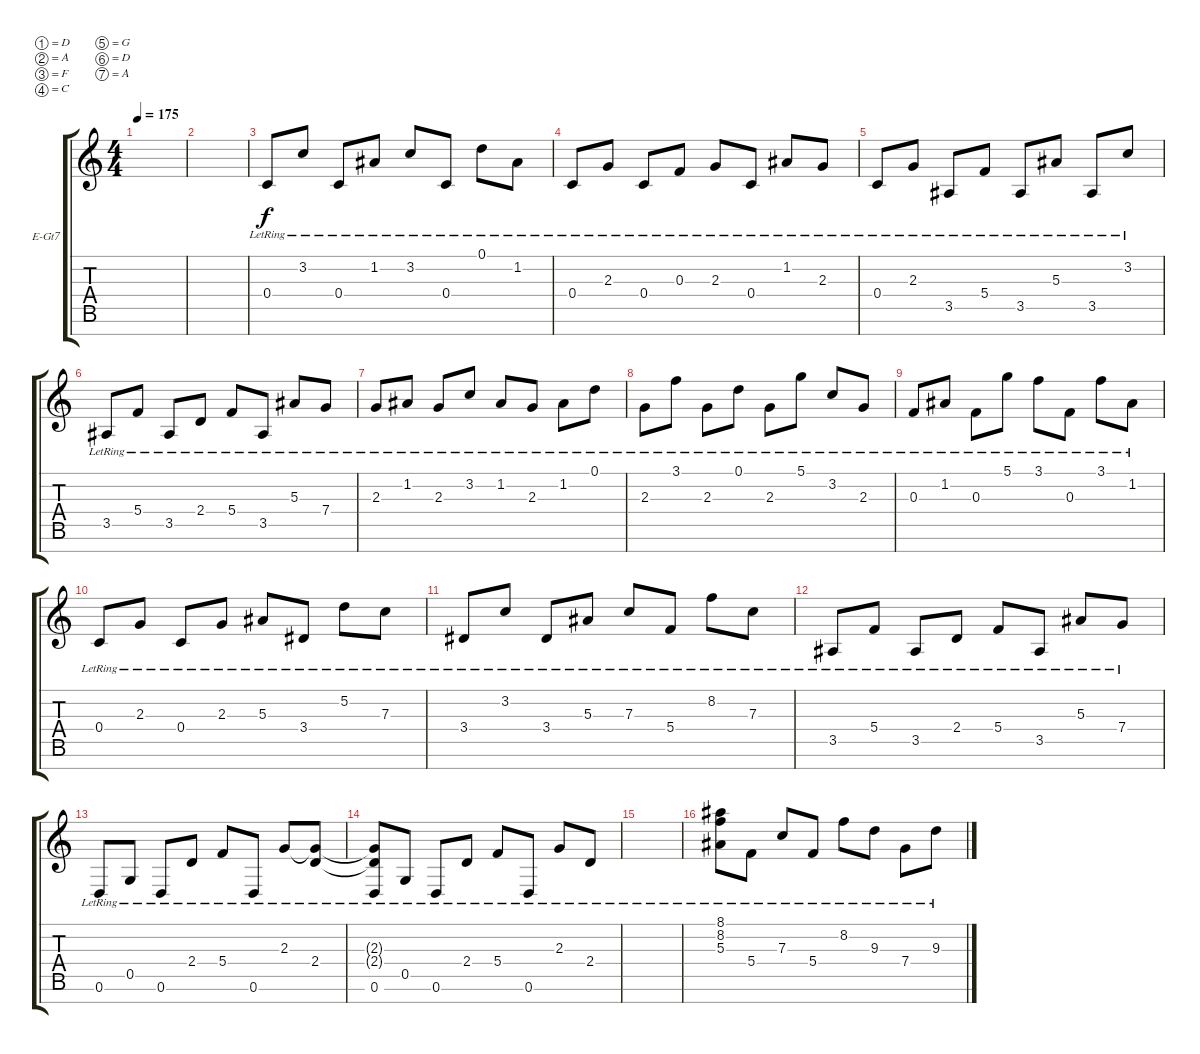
\defaultSystemsLayout 4
\bracketExtendMode groupsimilarinstruments
\firstSystemTrackNameOrientation horizontal
\otherSystemsTrackNameOrientation horizontal
\track ("clean" "E-Gt7") {instrument electricguitarclean}
\staff {score tabs}
\tuning (D4 A3 F3 C3 G2 D2 A1)
\ts (4 4)
\tempo 175
\clef g2
\ks c
|
|
0.4{lr}.8 3.2{lr}.8 0.4{lr}.8 1.2{lr}.8 3.2{lr}.8 0.4{lr}.8 0.1{lr}.8 1.2{lr}.8 |
0.4{lr}.8 2.3{lr}.8 0.4{lr}.8 0.3{lr}.8 2.3{lr}.8 0.4{lr}.8 1.2{lr}.8 2.3{lr}.8 |
0.4{lr}.8 2.3{lr}.8 3.5{lr}.8 5.4{lr}.8 3.5{lr}.8 5.3{lr}.8 3.5{lr}.8 3.2{lr}.8 |
3.5{lr}.8 5.4{lr}.8 3.5{lr}.8 2.4{lr}.8 5.4{lr}.8 3.5{lr}.8 5.3{lr}.8 7.4{lr}.8 |
2.3{lr}.8 1.2{lr}.8 2.3{lr}.8 3.2{lr}.8 1.2{lr}.8 2.3{lr}.8 1.2{lr}.8 0.1{lr}.8 |
2.3{lr}.8 3.1{lr}.8 2.3{lr}.8 0.1{lr}.8 2.3{lr}.8 5.1{lr}.8 3.2{lr}.8 2.3{lr}.8 |
0.3{lr}.8 1.2{lr}.8 0.3{lr}.8 5.1{lr}.8 3.1{lr}.8 0.3{lr}.8 3.1{lr}.8 1.2{lr}.8 |
0.4{lr}.8 2.3{lr}.8 0.4{lr}.8 2.3{lr}.8 5.3{lr}.8 3.4{lr}.8 5.2{lr}.8 7.3{lr}.8 |
3.4{lr}.8 3.2{lr}.8 3.4{lr}.8 5.3{lr}.8 7.3{lr}.8 5.4{lr}.8 8.2{lr}.8 7.3{lr}.8 |
3.5{lr}.8 5.4{lr}.8 3.5{lr}.8 2.4{lr}.8 5.4{lr}.8 3.5{lr}.8 5.3{lr}.8 7.4{lr}.8 |
0.6{lr}.8 0.5{lr}.8 0.6{lr}.8 2.4{lr}.8 5.4{lr}.8 0.6{lr}.8 2.3{lr}.8 (2.4{lr} 2.3{lr t}).8 |
(0.6{lr} 2.4{lr t} 2.3{lr t}).8 0.5{lr}.8 0.6{lr}.8 2.4{lr}.8 5.4{lr}.8 0.6{lr}.8 2.3{lr}.8 2.4{lr}.8 |
|
(5.3{lr} 8.2{lr} 8.1{lr}).8 5.4{lr}.8 7.3{lr}.8 5.4{lr}.8 8.2{lr}.8 9.3{lr}.8 7.4{lr}.8 9.3{lr}.8
